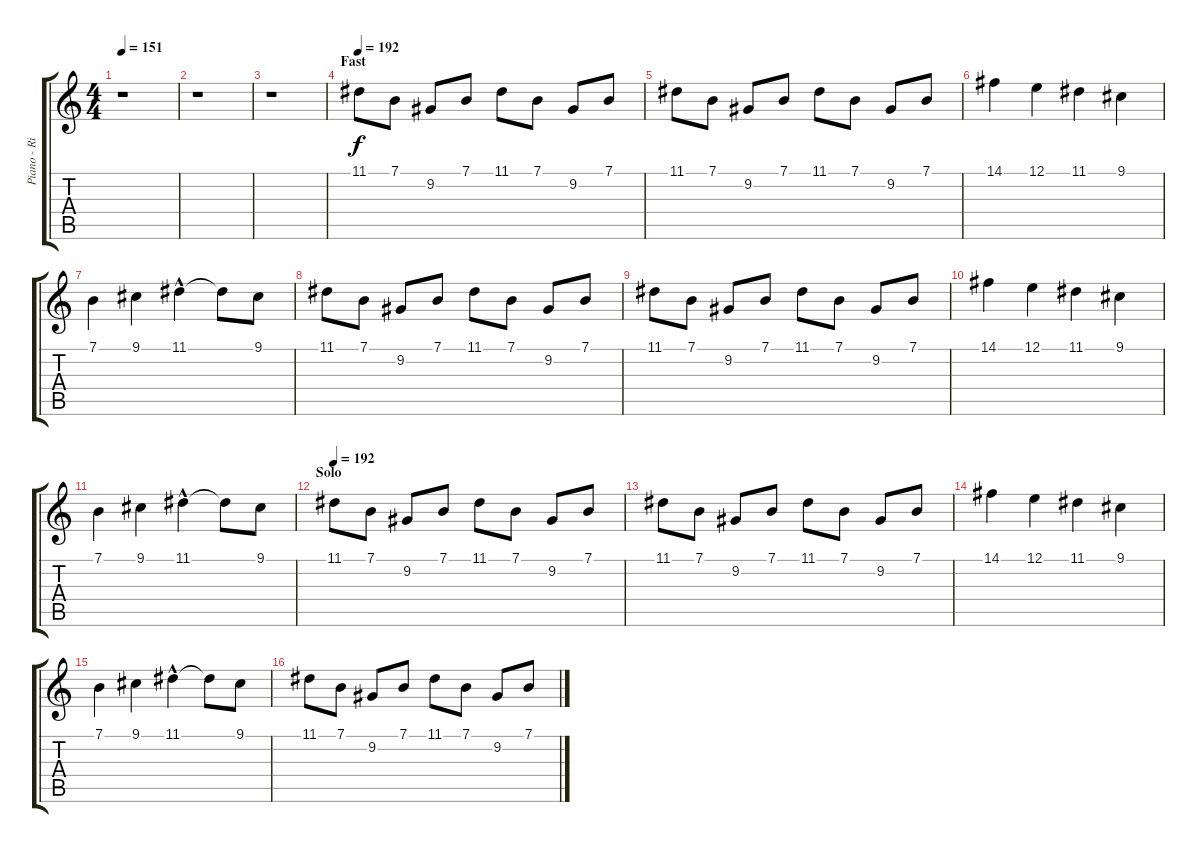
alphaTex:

\track ("Piano - Right" "Piano - Ri") {instrument brightacousticpiano}
\staff {score tabs}
\tuning (E4 B3 G3 D3 A2 E2) {hide}
\ts (4 4)
\tempo 151
\clef g2
\ks c
r.1{dy f} |
r.1 |
r.1 |
\section ("" "Fast")
\tempo 192
11.1.8{volume 16} 7.1.8 9.2.8 7.1.8 11.1.8 7.1.8 9.2.8 7.1.8 |
11.1.8 7.1.8 9.2.8 7.1.8 11.1.8 7.1.8 9.2.8 7.1.8 |
14.1.4 12.1.4 11.1.4 9.1.4 |
7.1.4 9.1.4 11.1{hac}.4 11.1{t}.8 9.1.8 |
11.1.8 7.1.8 9.2.8 7.1.8 11.1.8 7.1.8 9.2.8 7.1.8 |
11.1.8 7.1.8 9.2.8 7.1.8 11.1.8 7.1.8 9.2.8 7.1.8 |
14.1.4 12.1.4 11.1.4 9.1.4 |
7.1.4 9.1.4 11.1{hac}.4 11.1{t}.8 9.1.8 |
\section ("" "Solo")
\tempo 192
11.1.8{volume 12} 7.1.8 9.2.8 7.1.8 11.1.8 7.1.8 9.2.8 7.1.8 |
11.1.8 7.1.8 9.2.8 7.1.8 11.1.8 7.1.8 9.2.8 7.1.8 |
14.1.4 12.1.4 11.1.4 9.1.4 |
7.1.4 9.1.4 11.1{hac}.4 11.1{t}.8 9.1.8 |
11.1.8 7.1.8 9.2.8 7.1.8 11.1.8 7.1.8 9.2.8 7.1.8
